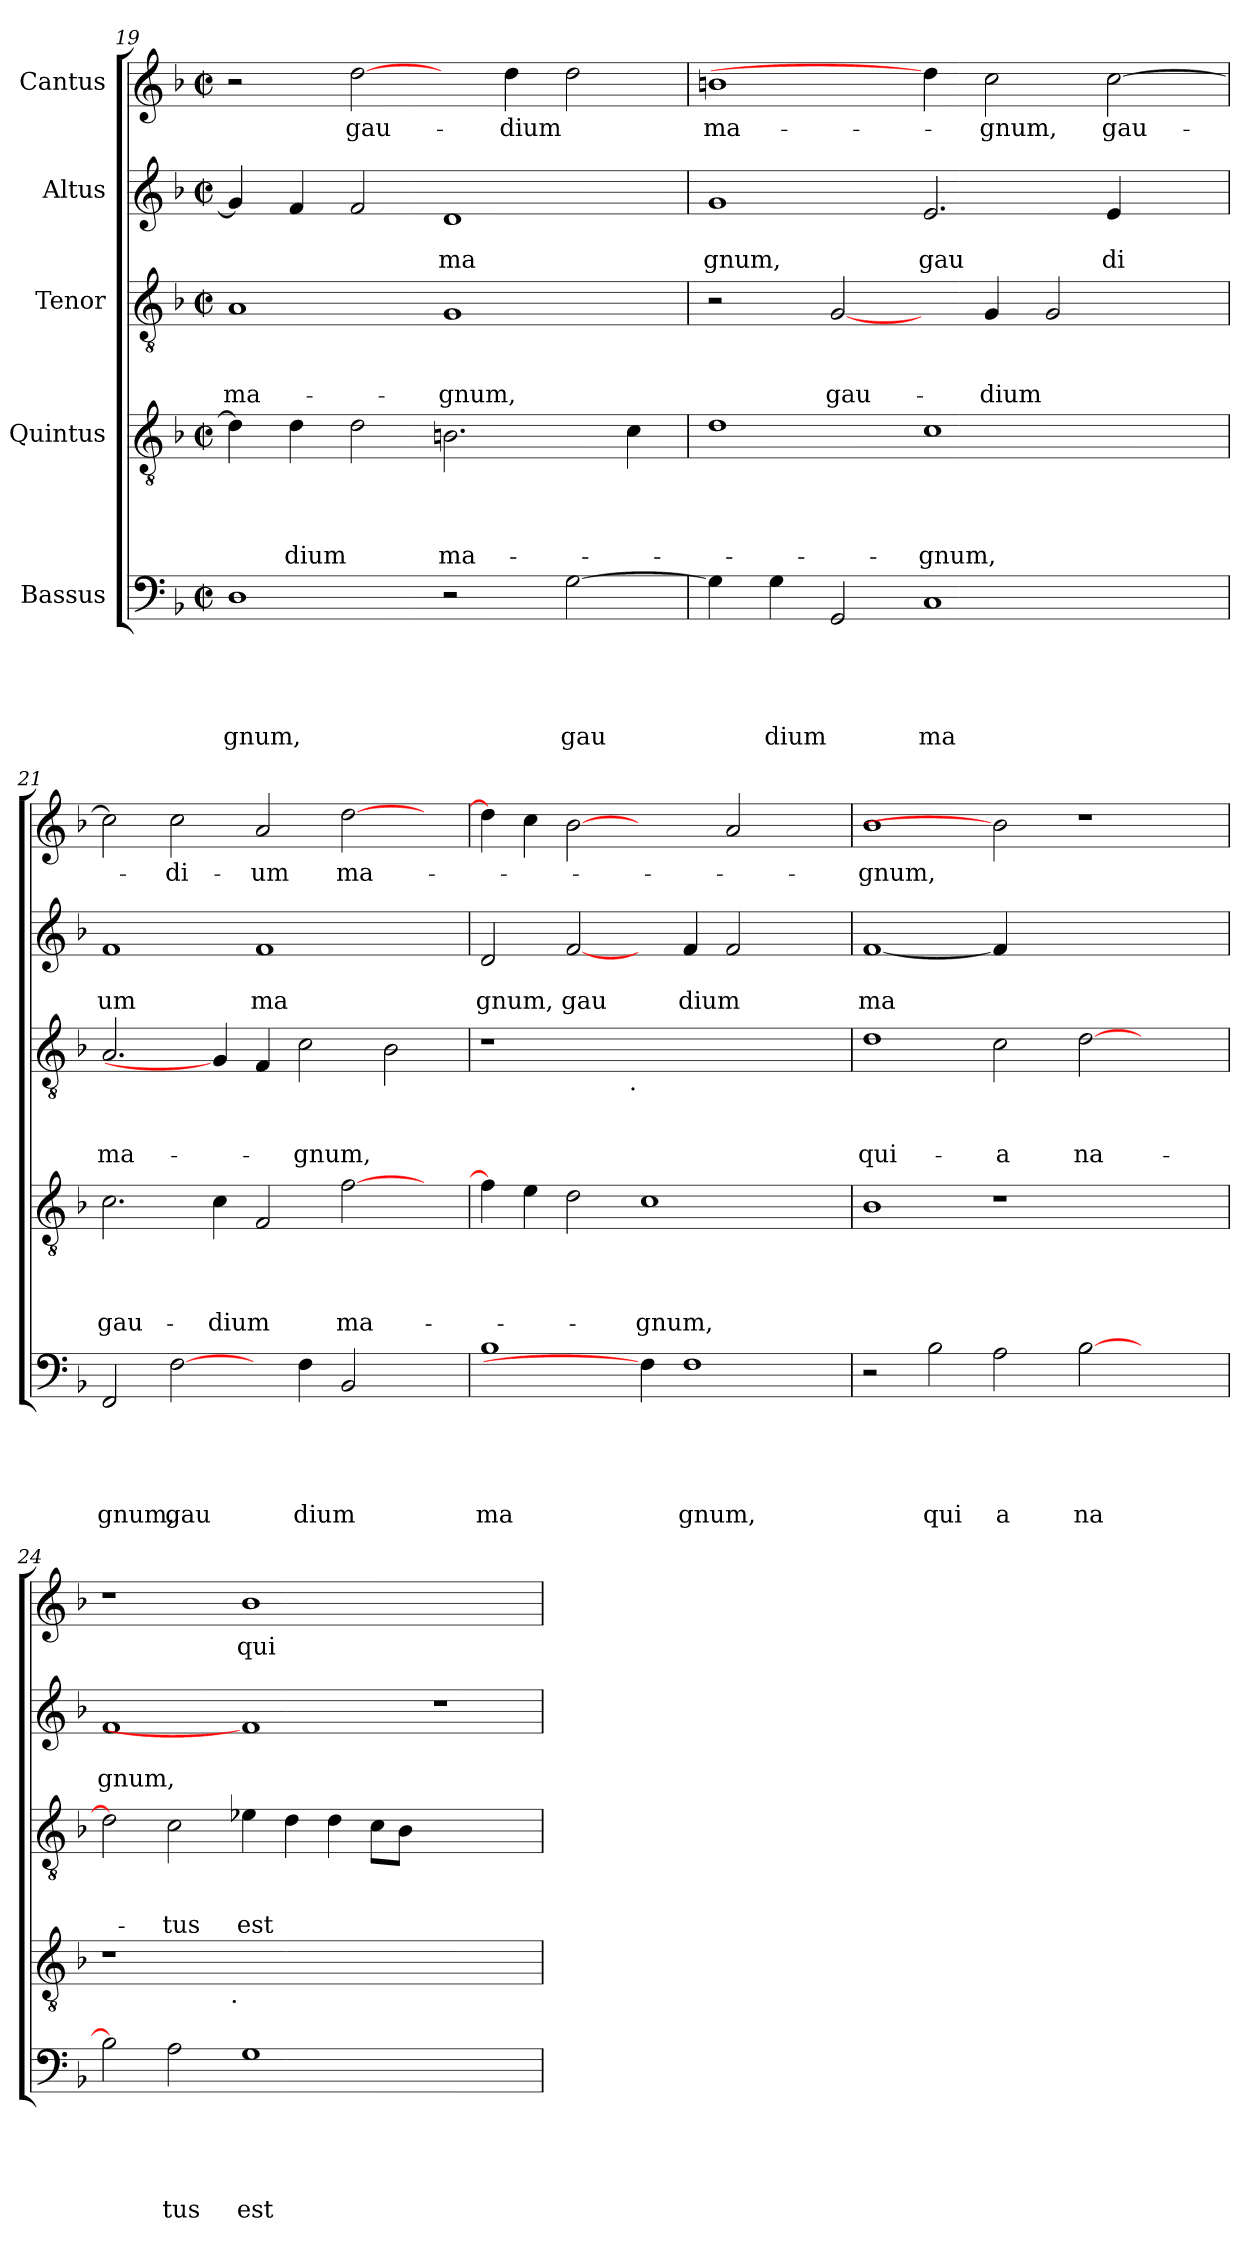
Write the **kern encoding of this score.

**kern	**text	**text	**text	**text	**text	**kern	**text	**text	**text	**text	**kern	**text	**text	**text	**kern	**text	**text	**kern	**text
*part5	*part5	*part5	*part5	*part5	*part5	*part4	*part4	*part4	*part4	*part4	*part3	*part3	*part3	*part3	*part2	*part2	*part2	*part1	*part1
*staff5	*staff5	*staff5	*staff5	*staff5	*staff5	*staff4	*staff4	*staff4	*staff4	*staff4	*staff3	*staff3	*staff3	*staff3	*staff2	*staff2	*staff2	*staff1	*staff1
*I"Bassus	*	*	*	*	*	*I"Quintus	*	*	*	*	*I"Tenor	*	*	*	*I"Altus	*	*	*I"Cantus	*
!!LO:PB:g=z
*clefF4	*	*	*	*	*	*clefGv2	*	*	*	*	*clefGv2	*	*	*	*clefG2	*	*	*clefG2	*
*k[b-]	*	*	*	*	*	*k[b-]	*	*	*	*	*k[b-]	*	*	*	*k[b-]	*	*	*k[b-]	*
*F:	*	*	*	*	*	*F:	*	*	*	*	*F:	*	*	*	*F:	*	*	*F:	*
*M2/2	*	*	*	*	*	*M2/2	*	*	*	*	*M2/2	*	*	*	*M2/2	*	*	*M2/2	*
*met(c|)	*	*	*	*	*	*met(c|)	*	*	*	*	*met(c|)	*	*	*	*met(c|)	*	*	*met(c|)	*
=19	=19	=19	=19	=19	=19	=19	=19	=19	=19	=19	=19	=19	=19	=19	=19	=19	=19	=19	=19
!	!	!	!	!	!LO:LY:b	!	!	!	!	!	!	!	!	!LO:LY:b	!	!	!	!	!
1D	.	.	.	.	-gnum,	4d\]	.	.	.	.	1A	.	.	ma-	4g/]	.	.	2r	.
!	!	!	!	!	!	!	!	!	!	!LO:LY:b	!	!	!	!	!	!	!	!	!
.	.	.	.	.	.	4d\	.	.	.	dium	.	.	.	.	4f/	.	.	.	.
!	!	!	!	!	!	!	!	!	!	!	!	!	!	!	!	!	!	!	!LO:LY:b
.	.	.	.	.	.	2d\	.	.	.	.	.	.	.	.	2f/	.	.	[2dd\	gau-
!	!	!	!	!	!	!	!	!	!	!LO:LY:b	!	!	!	!LO:LY:b	!	!	!LO:LY:b	!	!
2r	.	.	.	.	.	2.Bn\	.	.	.	ma-	1G	.	.	-gnum,	1d	.	ma	4ryy	.
!	!	!	!	!	!	!	!	!	!	!	!	!	!	!	!	!	!	!	!LO:LY:b
.	.	.	.	.	.	.	.	.	.	.	.	.	.	.	.	.	.	4dd\	-dium
!	!	!	!	!	!LO:LY:b	!	!	!	!	!	!	!	!	!	!	!	!	!	!
[>2G\	.	.	.	.	gau	.	.	.	.	.	.	.	.	.	.	.	.	2dd\	.
.	.	.	.	.	.	4c\	.	.	.	.	.	.	.	.	.	.	.	.	.
=20	=20	=20	=20	=20	=20	=20	=20	=20	=20	=20	=20	=20	=20	=20	=20	=20	=20	=20	=20
!	!	!	!	!	!	!	!	!	!	!	!	!	!	!	!	!	!LO:LY:b	!	!LO:LY:b
4G\]	.	.	.	.	.	1d	.	.	.	.	2r	.	.	.	1g	.	gnum,	1bn	ma-
!	!	!	!	!	!LO:LY:b	!	!	!	!	!	!	!	!	!	!	!	!	!	!
4G\	.	.	.	.	dium	.	.	.	.	.	.	.	.	.	.	.	.	.	.
!	!	!	!	!	!	!	!	!	!	!	!	!	!	!LO:LY:b	!	!	!	!	!
2GG/	.	.	.	.	.	.	.	.	.	.	[2G/	.	.	gau-	.	.	.	.	.
!	!	!	!	!	!LO:LY:b	!	!	!	!	!LO:LY:b	!	!	!	!	!	!	!LO:LY:b	!	!
1C	.	.	.	.	ma	1c	.	.	.	-gnum,	4ryy	.	.	.	2.e/	.	gau	4dd\]	.
!	!	!	!	!	!	!	!	!	!	!	!	!	!	!LO:LY:b	!	!	!	!	!LO:LY:b
.	.	.	.	.	.	.	.	.	.	.	4G/	.	.	-dium	.	.	.	2cc\	-gnum,
.	.	.	.	.	.	.	.	.	.	.	2G/	.	.	.	.	.	.	.	.
!	!	!	!	!	!	!	!	!	!	!	!	!	!	!	!	!	!LO:LY:b	!	!LO:LY:b
.	.	.	.	.	.	.	.	.	.	.	.	.	.	.	4e/	.	di	[>2cc\	gau-
4ryy	.	.	.	.	.	4ryy	.	.	.	.	4ryy	.	.	.	4ryy	.	.	.	.
=21	=21	=21	=21	=21	=21	=21	=21	=21	=21	=21	=21	=21	=21	=21	=21	=21	=21	=21	=21
!	!	!	!	!	!LO:LY:b	!	!	!	!	!LO:LY:b	!	!	!	!LO:LY:b	!	!	!LO:LY:b	!	!
2FF/	.	.	.	.	gnum,	2.c\	.	.	.	gau-	2.A/	.	.	ma-	1f	.	um	2cc\]	.
!	!	!	!	!	!LO:LY:b	!	!	!	!	!	!	!	!	!	!	!	!	!	!LO:LY:b
[2F\	.	.	.	.	gau	.	.	.	.	.	.	.	.	.	.	.	.	2cc\	-di-
!	!	!	!	!	!	!	!	!	!	!LO:LY:b	!	!	!	!	!	!	!	!	!
.	.	.	.	.	.	4c\	.	.	.	-dium	4G/]	.	.	.	.	.	.	.	.
!	!	!	!	!	!	!	!	!	!	!	!	!	!	!	!	!	!LO:LY:b	!	!LO:LY:b
4ryy	.	.	.	.	.	2F/	.	.	.	.	4F/	.	.	.	1f	.	ma	2a/	-um
!	!	!	!	!	!LO:LY:b	!	!	!	!	!	!	!	!	!LO:LY:b	!	!	!	!	!
4F\	.	.	.	.	dium	.	.	.	.	.	2c\	.	.	-gnum,	.	.	.	.	.
!	!	!	!	!	!	!	!	!	!	!LO:LY:b	!	!	!	!	!	!	!	!	!LO:LY:b
2BB-/	.	.	.	.	.	[>2f\	.	.	.	ma-	.	.	.	.	.	.	.	[>2dd\	ma-
.	.	.	.	.	.	.	.	.	.	.	2B-\	.	.	.	.	.	.	.	.
4ryy	.	.	.	.	.	4ryy	.	.	.	.	.	.	.	.	4ryy	.	.	4ryy	.
=22	=22	=22	=22	=22	=22	=22	=22	=22	=22	=22	=22	=22	=22	=22	=22	=22	=22	=22	=22
!	!	!	!	!	!LO:LY:b	!	!	!	!	!	!	!	!	!	!	!	!LO:LY:b	!	!
*	*	*	*	*	*	*	*	*	*	*	*^	*	*	*	*	*	*	*	*
1B-	.	.	.	.	ma	4f\]	.	.	.	.	1r	2ryy	.	.	.	2d/	.	gnum,	4dd\]	.
.	.	.	.	.	.	4e\	.	.	.	.	.	.	.	.	.	.	.	.	4cc\	.
!	!	!	!	!	!	!	!	!	!	!	!	!	!	!	!	!	!	!LO:LY:b	!	!
.	.	.	.	.	.	2d\	.	.	.	.	.	4...ryy	.	.	.	[2f/	.	gau	[2b-	.
!	!	!	!	!	!	!	!	!	!	!	!	!LO:TX:b:t=.	!	!	!	!	!	!	!	!
.	.	.	.	.	.	.	.	.	.	.	.	1ryy	.	.	.	.	.	.	.	.
!	!	!	!	!	!	!	!	!	!	!LO:LY:b	!	!	!	!	!	!	!	!	!	!
4F\]	.	.	.	.	.	1c	.	.	.	-gnum,	1ryy	.	.	.	.	4ryy	.	.	2ryy	.
!	!	!	!	!	!LO:LY:b	!	!	!	!	!	!	!	!	!	!	!	!	!LO:LY:b	!	!
1F	.	.	.	.	gnum,	.	.	.	.	.	.	.	.	.	.	4f/	.	dium	.	.
.	.	.	.	.	.	.	.	.	.	.	.	.	.	.	.	2f/	.	.	2a/	.
.	.	.	.	.	.	.	.	.	.	.	.	4ryy	.	.	.	.	.	.	.	.
.	.	.	.	.	.	4ryy	.	.	.	.	4ryy	.	.	.	.	4ryy	.	.	4ryy	.
.	.	.	.	.	.	.	.	.	.	.	.	32ryy	.	.	.	.	.	.	.	.
=23	=23	=23	=23	=23	=23	=23	=23	=23	=23	=23	=23	=23	=23	=23	=23	=23	=23	=23	=23	=23
!	!	!	!	!	!	!	!	!	!	!	!	!	!	!	!LO:LY:b	!	!	!LO:LY:b	!	!LO:LY:b
*	*	*	*	*	*	*	*	*	*	*	*v	*v	*	*	*	*	*	*	*	*
2r	.	.	.	.	.	1B-	.	.	.	.	1d	.	.	qui-	[1f	.	ma	1b-	-gnum,
!	!	!	!	!	!LO:LY:b	!	!	!	!	!	!	!	!	!	!	!	!	!	!
2B-\	.	.	.	.	qui	.	.	.	.	.	.	.	.	.	.	.	.	.	.
!	!	!	!	!	!LO:LY:b	!	!	!	!	!	!	!	!	!LO:LY:b	!	!	!	!	!
2A\	.	.	.	.	a	1r	.	.	.	.	2c\	.	.	-a	4f/]	.	.	2b-]	.
.	.	.	.	.	.	.	.	.	.	.	.	.	.	.	1ryy	.	.	.	.
!	!	!	!	!	!LO:LY:b	!	!	!	!	!	!	!	!	!LO:LY:b	!	!	!	!	!
[>2B-\	.	.	.	.	na	.	.	.	.	.	[>2d\	.	.	na-	.	.	.	1r	.
2ryy	.	.	.	.	.	2ryy	.	.	.	.	2ryy	.	.	.	.	.	.	.	.
.	.	.	.	.	.	.	.	.	.	.	.	.	.	.	4ryy	.	.	.	.
=24	=24	=24	=24	=24	=24	=24	=24	=24	=24	=24	=24	=24	=24	=24	=24	=24	=24	=24	=24
!	!	!	!	!	!	!	!	!	!	!	!	!	!	!	!	!	!LO:LY:b	!	!
*	*	*	*	*	*	*^	*	*	*	*	*	*	*	*	*	*	*	*	*
2B-\]	.	.	.	.	.	1r	2ryy	.	.	.	.	2d\]	.	.	.	1f	.	gnum,	1r	.
!	!	!	!	!	!LO:LY:b	!	!	!	!	!	!	!	!	!	!LO:LY:b	!	!	!	!	!
2A\	.	.	.	.	tus	.	4...ryy	.	.	.	.	2c\	.	.	-tus	.	.	.	.	.
!	!	!	!	!	!	!	!LO:TX:b:t=.	!	!	!	!	!	!	!	!	!	!	!	!	!
.	.	.	.	.	.	.	1ryy	.	.	.	.	.	.	.	.	.	.	.	.	.
!	!	!	!	!	!LO:LY:b	!	!	!	!	!	!	!	!	!	!LO:LY:b	!	!	!	!	!LO:LY:b
1G	.	.	.	.	est	0ryy	.	.	.	.	.	4e-X\	.	.	est	1f]	.	.	1b-	qui-
.	.	.	.	.	.	.	.	.	.	.	.	4d\	.	.	.	.	.	.	.	.
.	.	.	.	.	.	.	.	.	.	.	.	4d\	.	.	.	.	.	.	.	.
.	.	.	.	.	.	.	.	.	.	.	.	8c\L	.	.	.	.	.	.	.	.
.	.	.	.	.	.	.	.	.	.	.	.	8B-\J	.	.	.	.	.	.	.	.
.	.	.	.	.	.	.	1ryy	.	.	.	.	.	.	.	.	.	.	.	.	.
1ryy	.	.	.	.	.	.	.	.	.	.	.	1ryy	.	.	.	1r	.	.	1ryy	.
.	.	.	.	.	.	.	32ryy	.	.	.	.	.	.	.	.	.	.	.	.	.
*	*	*	*	*	*	*v	*v	*	*	*	*	*	*	*	*	*	*	*	*	*
=	=	=	=	=	=	=	=	=	=	=	=	=	=	=	=	=	=	=	=
*-	*-	*-	*-	*-	*-	*-	*-	*-	*-	*-	*-	*-	*-	*-	*-	*-	*-	*-	*-
